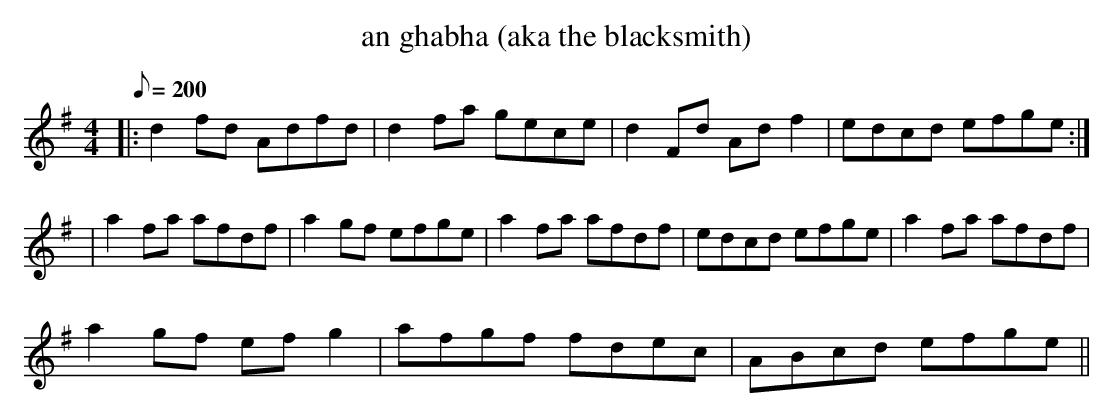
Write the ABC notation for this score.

X:1
T:an ghabha (aka the blacksmith)
M:4/4
L:1/8
Q:200
K:EMin
|: d2 fd Adfd| d2 fa gece| d2 Fd Ad f2| edcd efge:|0
| a2 fa afdf| a2 gf efge|  a2 fa afdf| edcd efge|  a2 fa afdf|
a2 gf ef g2| afgf fdec| ABcd efge||
